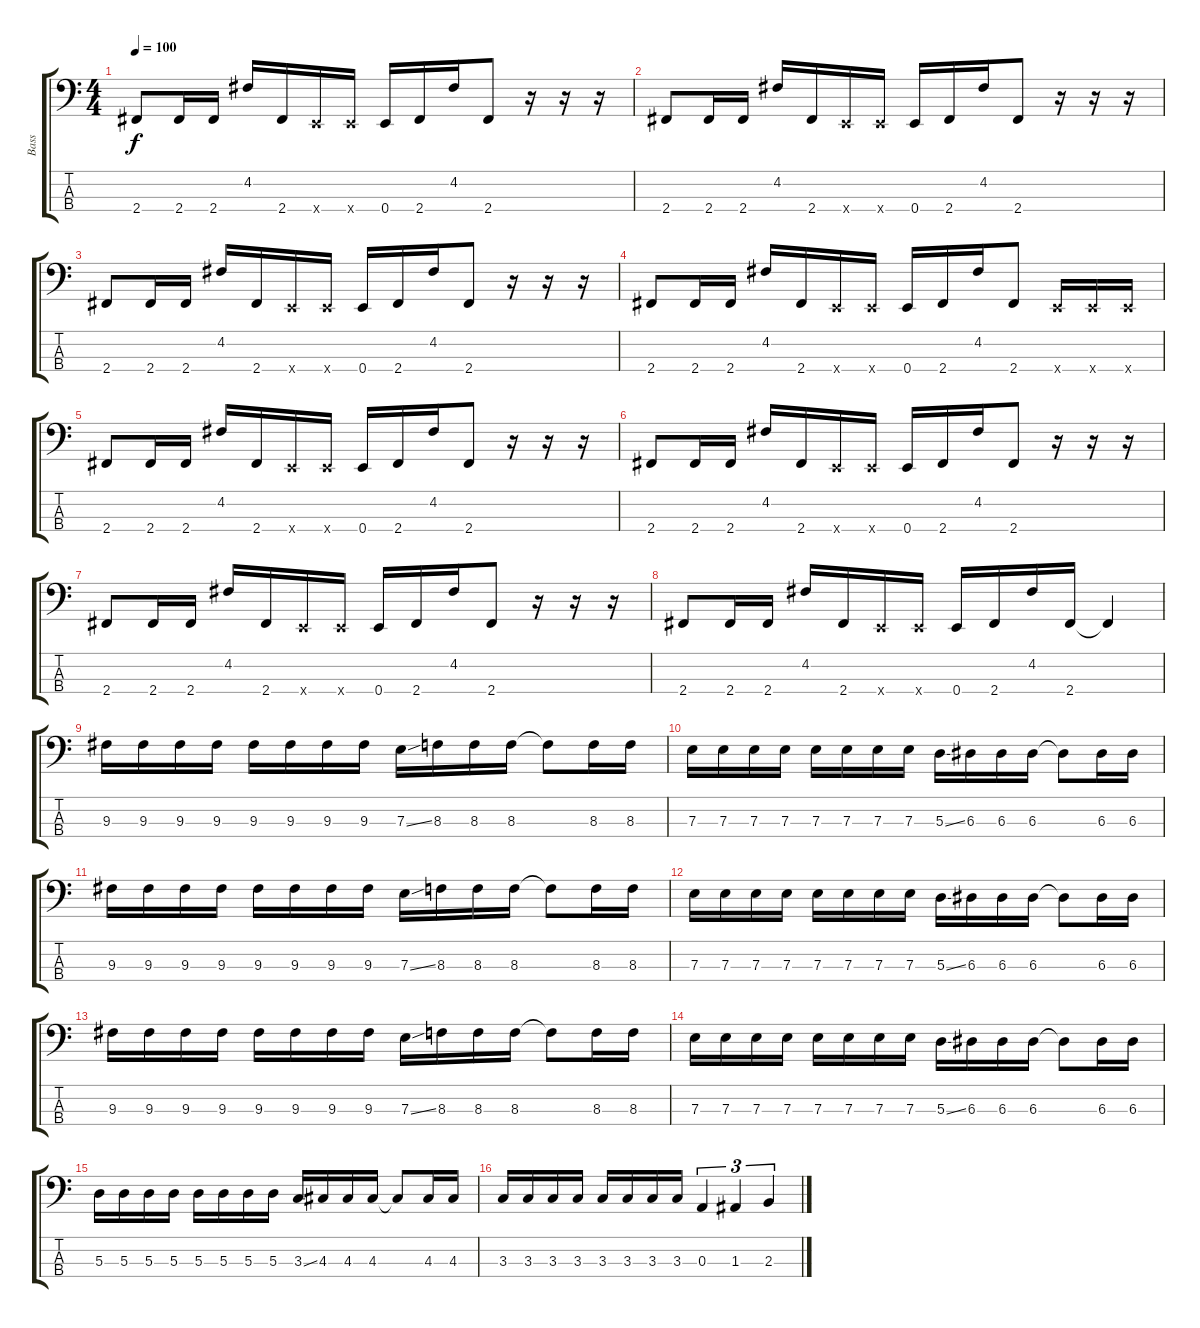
\track ("Bass" "Bass") {instrument electricbasspick}
\staff {score tabs}
\tuning (G2 D2 A1 E1) {hide}
\ts (4 4)
\tempo 100
\clef f4
\ks c
2.4.8{dy f} 2.4.16 2.4.16 4.2.16 2.4.16 0.4{x}.16 0.4{x}.16 0.4.16 2.4.16 4.2.16 2.4.8 r.16 r.16 r.16 |
2.4.8 2.4.16 2.4.16 4.2.16 2.4.16 0.4{x}.16 0.4{x}.16 0.4.16 2.4.16 4.2.16 2.4.8 r.16 r.16 r.16 |
2.4.8 2.4.16 2.4.16 4.2.16 2.4.16 0.4{x}.16 0.4{x}.16 0.4.16 2.4.16 4.2.16 2.4.8 r.16 r.16 r.16 |
2.4.8 2.4.16 2.4.16 4.2.16 2.4.16 0.4{x}.16 0.4{x}.16 0.4.16 2.4.16 4.2.16 2.4.8 0.4{x}.16 0.4{x}.16 0.4{x}.16 |
2.4.8 2.4.16 2.4.16 4.2.16 2.4.16 0.4{x}.16 0.4{x}.16 0.4.16 2.4.16 4.2.16 2.4.8 r.16 r.16 r.16 |
2.4.8 2.4.16 2.4.16 4.2.16 2.4.16 0.4{x}.16 0.4{x}.16 0.4.16 2.4.16 4.2.16 2.4.8 r.16 r.16 r.16 |
2.4.8 2.4.16 2.4.16 4.2.16 2.4.16 0.4{x}.16 0.4{x}.16 0.4.16 2.4.16 4.2.16 2.4.8 r.16 r.16 r.16 |
2.4.8 2.4.16 2.4.16 4.2.16 2.4.16 0.4{x}.16 0.4{x}.16 0.4.16 2.4.16 4.2.16 2.4.16 2.4{t}.4 |
9.3.16 9.3.16 9.3.16 9.3.16 9.3.16 9.3.16 9.3.16 9.3.16 7.3{ss}.16 8.3.16 8.3.16 8.3.16 8.3{t}.8 8.3.16 8.3.16 |
7.3.16 7.3.16 7.3.16 7.3.16 7.3.16 7.3.16 7.3.16 7.3.16 5.3{ss}.16 6.3.16 6.3.16 6.3.16 6.3{t}.8 6.3.16 6.3.16 |
9.3.16 9.3.16 9.3.16 9.3.16 9.3.16 9.3.16 9.3.16 9.3.16 7.3{ss}.16 8.3.16 8.3.16 8.3.16 8.3{t}.8 8.3.16 8.3.16 |
7.3.16 7.3.16 7.3.16 7.3.16 7.3.16 7.3.16 7.3.16 7.3.16 5.3{ss}.16 6.3.16 6.3.16 6.3.16 6.3{t}.8 6.3.16 6.3.16 |
9.3.16 9.3.16 9.3.16 9.3.16 9.3.16 9.3.16 9.3.16 9.3.16 7.3{ss}.16 8.3.16 8.3.16 8.3.16 8.3{t}.8 8.3.16 8.3.16 |
7.3.16 7.3.16 7.3.16 7.3.16 7.3.16 7.3.16 7.3.16 7.3.16 5.3{ss}.16 6.3.16 6.3.16 6.3.16 6.3{t}.8 6.3.16 6.3.16 |
5.3.16 5.3.16 5.3.16 5.3.16 5.3.16 5.3.16 5.3.16 5.3.16 3.3{ss}.16 4.3.16 4.3.16 4.3.16 4.3{t}.8 4.3.16 4.3.16 |
3.3.16 3.3.16 3.3.16 3.3.16 3.3.16 3.3.16 3.3.16 3.3.16 0.3.4{tu (3 2)} 1.3.4{tu (3 2)} 2.3.4{tu (3 2)}
